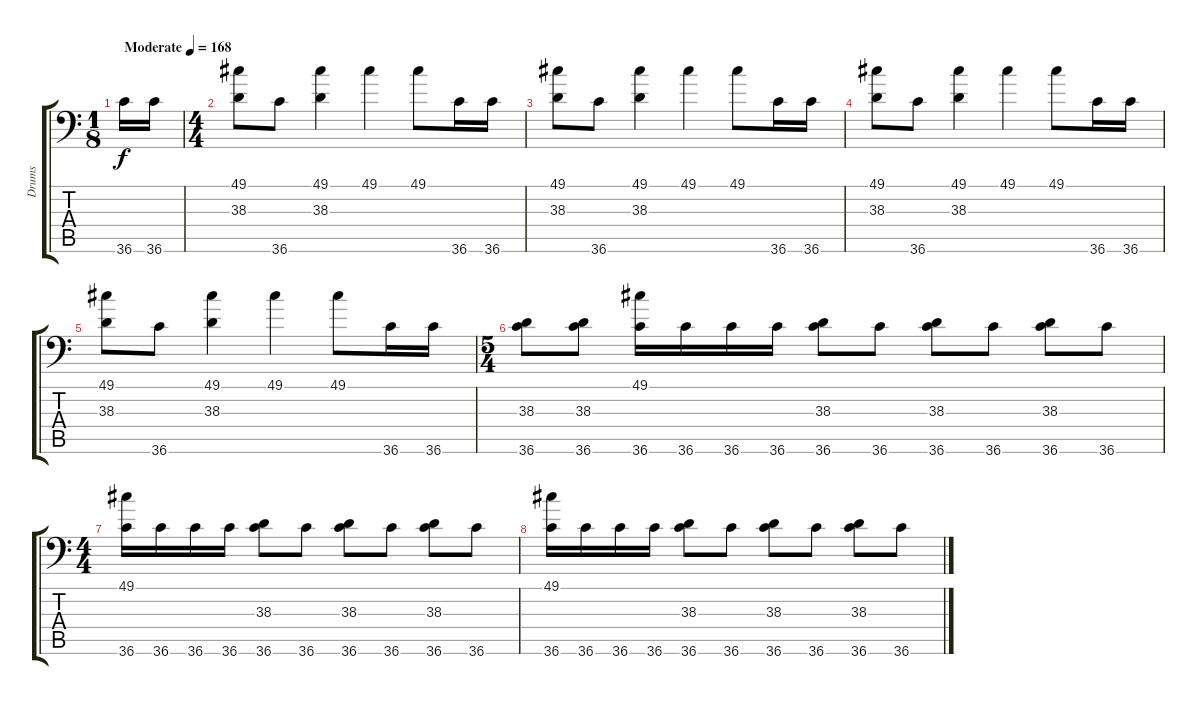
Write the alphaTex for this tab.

\track ("Drums" "Drums") {instrument acousticgrandpiano}
\staff {score tabs}
\tuning (C-1 C-1 C-1 C-1 C-1 C-1) {hide}
\ts (1 8)
\tempo (168 "Moderate")
\clef f4
\ks c
36.6.16{dy f instrument acousticgrandpiano} 36.6.16 |
\ts (4 4)
(49.1 38.3).8 36.6.8 (49.1 38.3).4 49.1.4 49.1.8 36.6.16 36.6.16 |
(49.1 38.3).8 36.6.8 (49.1 38.3).4 49.1.4 49.1.8 36.6.16 36.6.16 |
(49.1 38.3).8 36.6.8 (49.1 38.3).4 49.1.4 49.1.8 36.6.16 36.6.16 |
(49.1 38.3).8 36.6.8 (49.1 38.3).4 49.1.4 49.1.8 36.6.16 36.6.16 |
\ts (5 4)
(38.3 36.6).8 (38.3 36.6).8 (49.1 36.6).16 36.6.16 36.6.16 36.6.16 (38.3 36.6).8 36.6.8 (38.3 36.6).8 36.6.8 (38.3 36.6).8 36.6.8 |
\ts (4 4)
(49.1 36.6).16 36.6.16 36.6.16 36.6.16 (38.3 36.6).8 36.6.8 (38.3 36.6).8 36.6.8 (38.3 36.6).8 36.6.8 |
(49.1 36.6).16 36.6.16 36.6.16 36.6.16 (38.3 36.6).8 36.6.8 (38.3 36.6).8 36.6.8 (38.3 36.6).8 36.6.8
